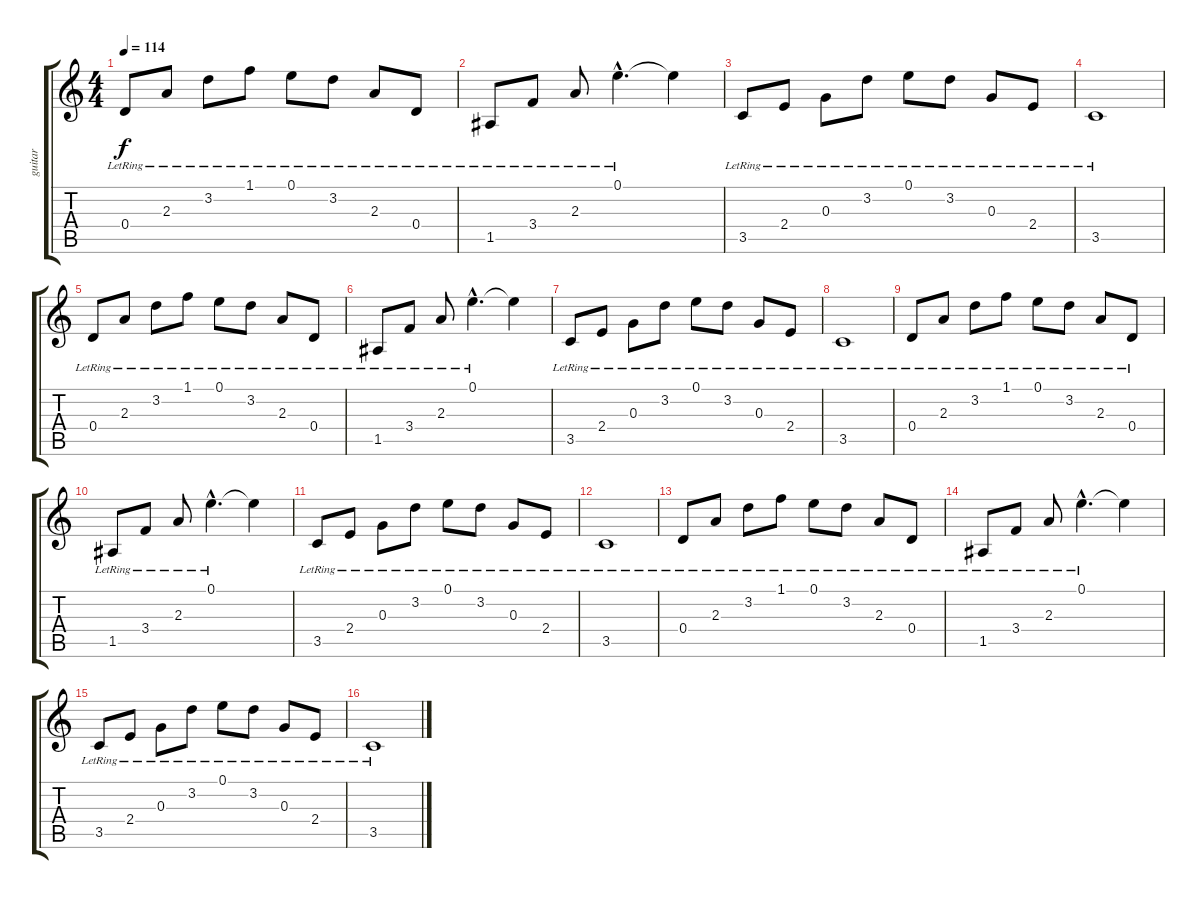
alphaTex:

\track ("guitar" "guitar") {instrument acousticguitarsteel}
\staff {score tabs}
\tuning (E4 B3 G3 D3 A2 E2) {hide}
\ts (4 4)
\tempo 114
\clef g2
\ks c
0.4{lr}.8{dy f volume 8} 2.3{lr}.8 3.2{lr}.8 1.1{lr}.8 0.1{lr}.8 3.2{lr}.8 2.3{lr}.8 0.4{lr}.8 |
1.5{lr}.8 3.4{lr}.8 2.3{lr}.8 0.1{hac lr}.4{d} 0.1{t}.4 |
3.5{lr}.8 2.4{lr}.8 0.3{lr}.8 3.2{lr}.8 0.1{lr}.8 3.2{lr}.8 0.3{lr}.8 2.4{lr}.8 |
3.5{lr}.1 |
0.4{lr}.8{volume 10} 2.3{lr}.8 3.2{lr}.8 1.1{lr}.8 0.1{lr}.8 3.2{lr}.8 2.3{lr}.8 0.4{lr}.8 |
1.5{lr}.8 3.4{lr}.8 2.3{lr}.8 0.1{hac lr}.4{d} 0.1{t}.4 |
3.5{lr}.8 2.4{lr}.8 0.3{lr}.8 3.2{lr}.8 0.1{lr}.8 3.2{lr}.8 0.3{lr}.8 2.4{lr}.8 |
3.5{lr}.1 |
0.4{lr}.8{volume 10} 2.3{lr}.8 3.2{lr}.8 1.1{lr}.8 0.1{lr}.8 3.2{lr}.8 2.3{lr}.8 0.4{lr}.8 |
1.5{lr}.8 3.4{lr}.8 2.3{lr}.8 0.1{hac lr}.4{d} 0.1{t}.4 |
3.5{lr}.8 2.4{lr}.8 0.3{lr}.8 3.2{lr}.8 0.1{lr}.8 3.2{lr}.8 0.3{lr}.8 2.4{lr}.8 |
3.5{lr}.1 |
0.4{lr}.8{volume 10} 2.3{lr}.8 3.2{lr}.8 1.1{lr}.8 0.1{lr}.8 3.2{lr}.8 2.3{lr}.8 0.4{lr}.8 |
1.5{lr}.8 3.4{lr}.8 2.3{lr}.8 0.1{hac lr}.4{d} 0.1{t}.4 |
3.5{lr}.8 2.4{lr}.8 0.3{lr}.8 3.2{lr}.8 0.1{lr}.8 3.2{lr}.8 0.3{lr}.8 2.4{lr}.8 |
3.5{lr}.1
